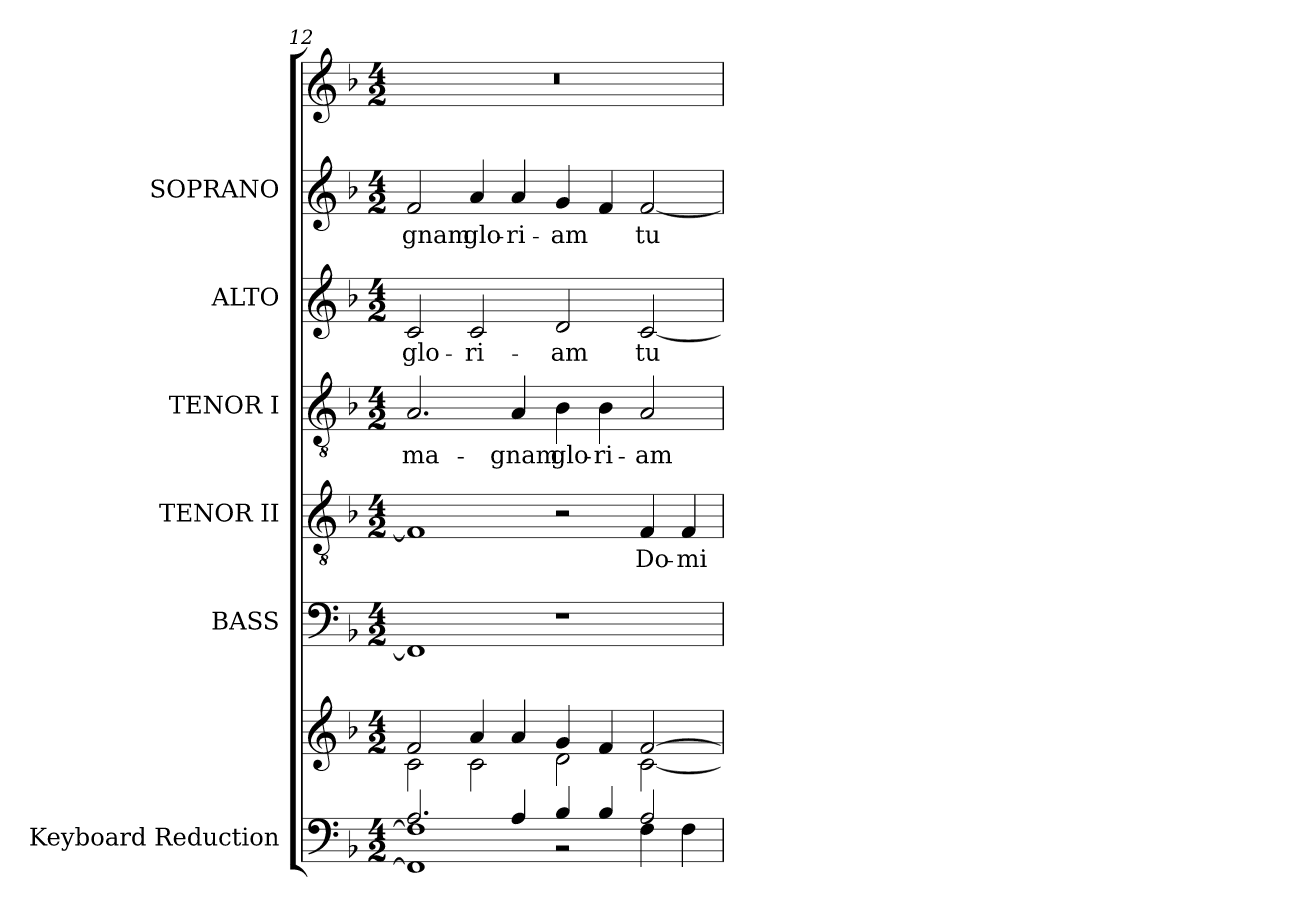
**kern	**kern	**kern	**kern	**text	**kern	**text	**kern	**text	**kern	**text	**kern
*part7	*part7	*part6	*part5	*part5	*part4	*part4	*part3	*part3	*part2	*part2	*part1
*staff8	*staff7	*staff6	*staff5	*staff5	*staff4	*staff4	*staff3	*staff3	*staff2	*staff2	*staff1
*I"Keyboard Reduction	*	*I"BASS	*I"TENOR II	*	*I"TENOR I	*	*I"ALTO	*	*I"SOPRANO	*	*
*I'Reduc.	*	*I'B.	*I'T. II	*	*I'T. I	*	*I'A.	*	*I'S.	*	*
*clefF4	*clefG2	*clefF4	*clefGv2	*	*clefGv2	*	*clefG2	*	*clefG2	*	*clefG2
*	*	*	*ITrd7c12	*	*ITrd7c12	*	*	*	*	*	*
*k[b-]	*k[b-]	*k[b-]	*k[b-]	*	*k[b-]	*	*k[b-]	*	*k[b-]	*	*k[b-]
*F:	*F:	*F:	*F:	*	*F:	*	*F:	*	*F:	*	*F:
*M4/2	*M4/2	*M4/2	*M4/2	*	*M4/2	*	*M4/2	*	*M4/2	*	*M4/2
=12	=12	=12	=12	=12	=12	=12	=12	=12	=12	=12	=12
*^	*^	*	*	*	*	*	*	*	*	*	*
*	*^	*	*	*	*	*	*	*	*	*	*	*	*
!	!	!	!	!	!	!	!	!	!LO:LY:b:color=#000000	!	!	!	!	!
!	!	!	!	!	!	!	!	!	!	!	!LO:LY:b:color=#000000	!	!	!
!	!	!	!	!	!	!	!	!	!	!	!	!	!LO:LY:b:color=#000000	!LO:N:vis=1
2.Ai/	1FFi] 1Fi]	1ryy	2fi/	2ci\	1FFi]	1FFi]	.	2.AAi/	ma-	2ci/	glo-	2fi/	-gnam	0r
!	!	!	!	!	!	!	!	!	!	!	!LO:LY:b:color=#000000	!	!	!
!	!	!	!	!	!	!	!	!	!	!	!	!	!LO:LY:b:color=#000000	!
.	.	.	4ai/	2ci\	.	.	.	.	.	2ci/	-ri-	4ai/	glo-	.
!	!	!	!	!	!	!	!	!	!LO:LY:b:color=#000000	!	!	!	!	!
!	!	!	!	!	!	!	!	!	!	!	!	!	!LO:LY:b:color=#000000	!
4Ai/	.	.	4ai/	.	.	.	.	4AAi/	-gnam	.	.	4ai/	-ri-	.
!	!	!	!	!	!	!	!	!	!LO:LY:b:color=#000000	!	!	!	!	!
!	!	!	!	!	!	!	!	!	!	!	!LO:LY:b:color=#000000	!	!	!
!	!	!	!	!	!	!	!	!	!	!	!	!	!LO:LY:b:color=#000000	!
4B-i/	2r	1ryy	4gi/	2di\	1r	2r	.	4BB-i\	glo-	2di/	-am	4gi/	-am	.
!	!	!	!	!	!	!	!	!	!LO:LY:b:color=#000000	!	!	!	!	!
4B-i/	.	.	4fi/	.	.	.	.	4BB-i\	-ri-	.	.	4fi/	.	.
!	!	!	!	!	!	!	!LO:LY:b:color=#000000	!	!	!	!	!	!	!
!	!	!	!	!	!	!	!	!	!LO:LY:b:color=#000000	!	!	!	!	!
!	!	!	!	!	!	!	!	!	!	!	!LO:LY:b:color=#000000	!	!	!
!	!	!	!	!	!	!	!	!	!	!	!	!	!LO:LY:b:color=#000000	!
2Ai/	4Fi\	.	[2fi/	[2ci\	.	4FFi/	Do-	2AAi/	-am	[2ci/	tu-	[2fi/	tu-	.
!	!	!	!	!	!	!	!LO:LY:b:color=#000000	!	!	!	!	!	!	!
.	4Fi\	.	.	.	.	4FFi/	-mi-	.	.	.	.	.	.	.
*v	*v	*v	*	*	*	*	*	*	*	*	*	*	*	*
*	*v	*v	*	*	*	*	*	*	*	*	*	*
=	=	=	=	=	=	=	=	=	=	=	=
*-	*-	*-	*-	*-	*-	*-	*-	*-	*-	*-	*-
